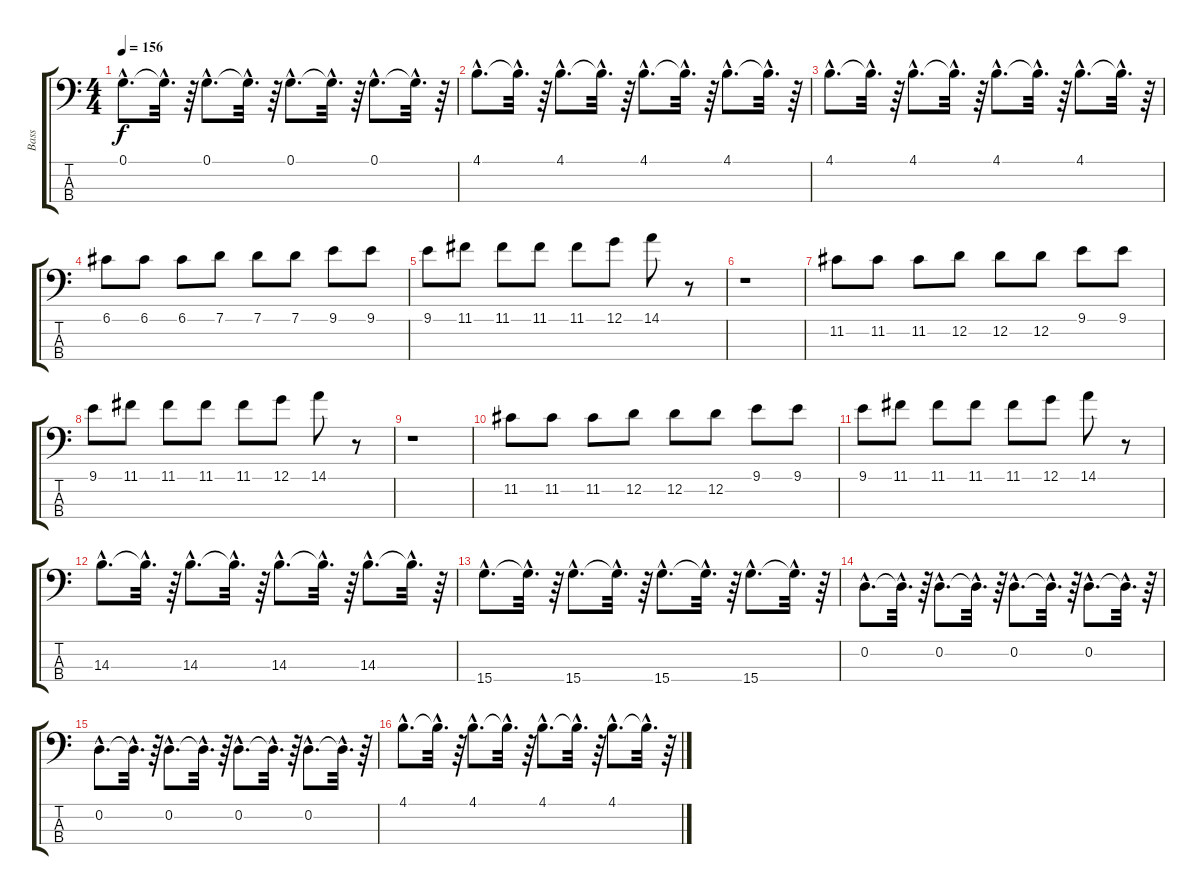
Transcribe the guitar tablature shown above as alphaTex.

\track ("Bass" "Bass") {instrument electricbasspick}
\staff {score tabs}
\tuning (G2 D2 A1 E1) {hide}
\ts (4 4)
\tempo 156
\clef f4
\ks c
0.1{hac}.8{d dy f} 0.1{hac t}.32{d} r.64 0.1{hac}.8{d} 0.1{hac t}.32{d} r.64 0.1{hac}.8{d} 0.1{hac t}.32{d} r.64 0.1{hac}.8{d} 0.1{hac t}.32{d} r.64 |
4.1{hac}.8{d} 4.1{hac t}.32{d} r.64 4.1{hac}.8{d} 4.1{hac t}.32{d} r.64 4.1{hac}.8{d} 4.1{hac t}.32{d} r.64 4.1{hac}.8{d} 4.1{hac t}.32{d} r.64 |
4.1{hac}.8{d} 4.1{hac t}.32{d} r.64 4.1{hac}.8{d} 4.1{hac t}.32{d} r.64 4.1{hac}.8{d} 4.1{hac t}.32{d} r.64 4.1{hac}.8{d} 4.1{hac t}.32{d} r.64 |
6.1.8 6.1.8 6.1.8 7.1.8 7.1.8 7.1.8 9.1.8 9.1.8 |
9.1.8 11.1.8 11.1.8 11.1.8 11.1.8 12.1.8 14.1.8 r.8 |
r.1 |
11.2.8 11.2.8 11.2.8 12.2.8 12.2.8 12.2.8 9.1.8 9.1.8 |
9.1.8 11.1.8 11.1.8 11.1.8 11.1.8 12.1.8 14.1.8 r.8 |
r.1 |
11.2.8 11.2.8 11.2.8 12.2.8 12.2.8 12.2.8 9.1.8 9.1.8 |
9.1.8 11.1.8 11.1.8 11.1.8 11.1.8 12.1.8 14.1.8 r.8 |
14.3{hac}.8{d} 14.3{hac t}.32{d} r.64 14.3{hac}.8{d} 14.3{hac t}.32{d} r.64 14.3{hac}.8{d} 14.3{hac t}.32{d} r.64 14.3{hac}.8{d} 14.3{hac t}.32{d} r.64 |
15.4{hac}.8{d} 15.4{hac t}.32{d} r.64 15.4{hac}.8{d} 15.4{hac t}.32{d} r.64 15.4{hac}.8{d} 15.4{hac t}.32{d} r.64 15.4{hac}.8{d} 15.4{hac t}.32{d} r.64 |
0.2{hac}.8{d} 0.2{hac t}.32{d} r.64 0.2{hac}.8{d} 0.2{hac t}.32{d} r.64 0.2{hac}.8{d} 0.2{hac t}.32{d} r.64 0.2{hac}.8{d} 0.2{hac t}.32{d} r.64 |
0.2{hac}.8{d} 0.2{hac t}.32{d} r.64 0.2{hac}.8{d} 0.2{hac t}.32{d} r.64 0.2{hac}.8{d} 0.2{hac t}.32{d} r.64 0.2{hac}.8{d} 0.2{hac t}.32{d} r.64 |
4.1{hac}.8{d} 4.1{hac t}.32{d} r.64 4.1{hac}.8{d} 4.1{hac t}.32{d} r.64 4.1{hac}.8{d} 4.1{hac t}.32{d} r.64 4.1{hac}.8{d} 4.1{hac t}.32{d} r.64
